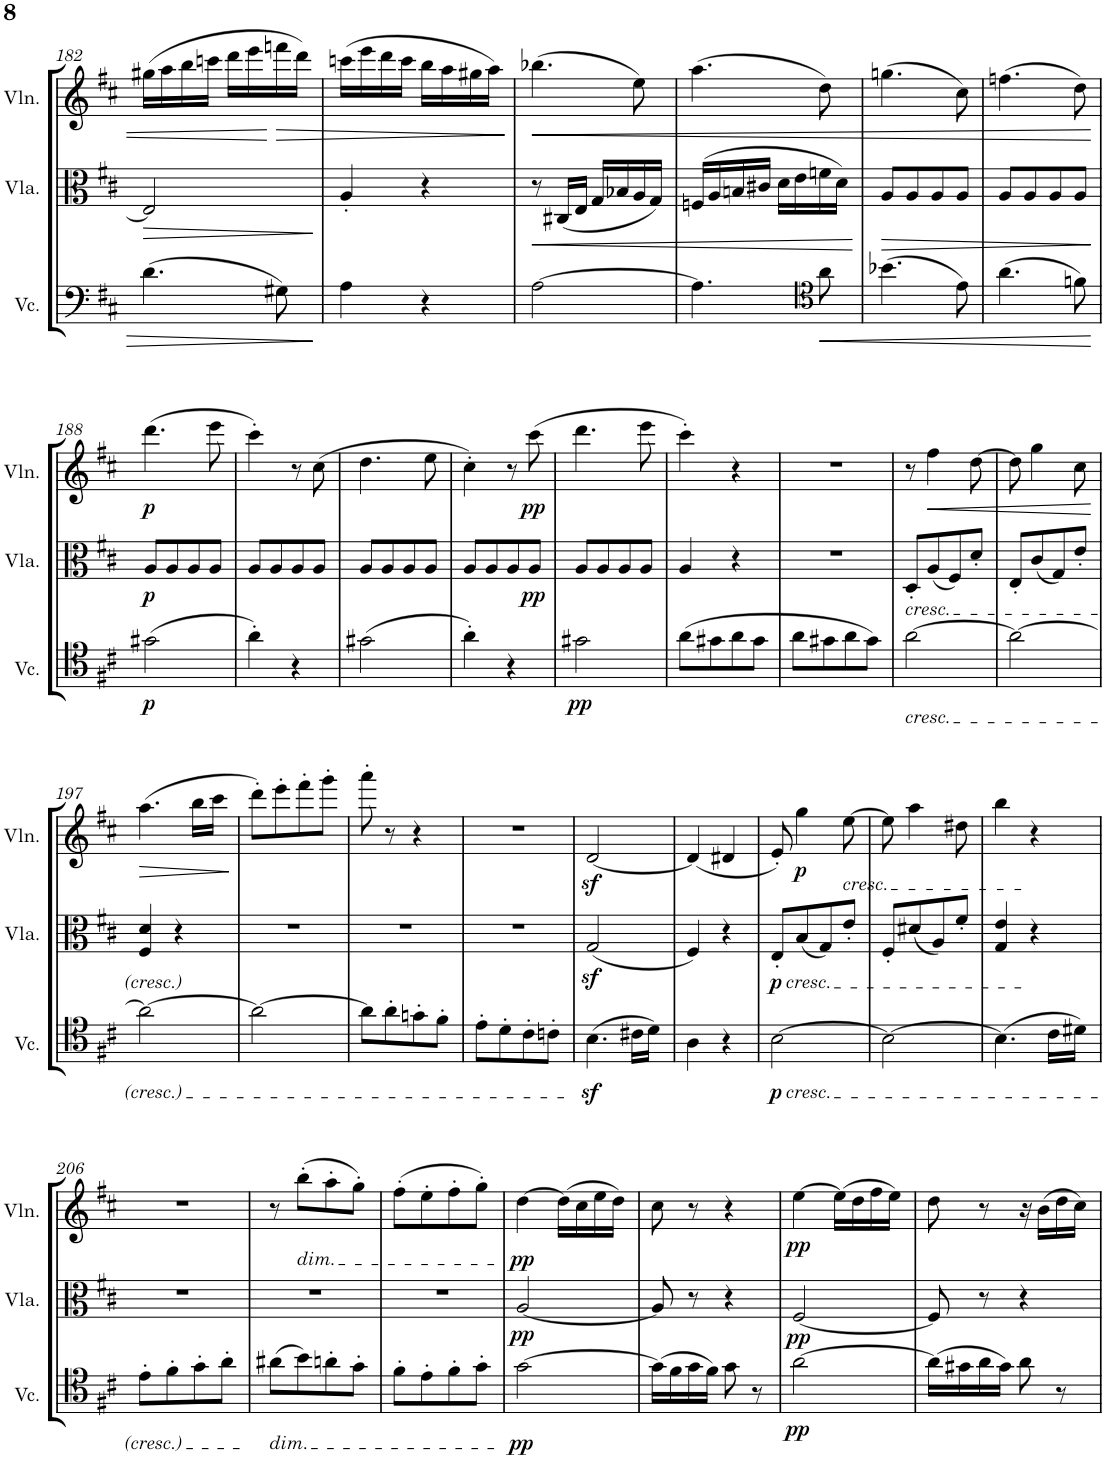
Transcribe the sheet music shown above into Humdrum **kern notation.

**kern	**dynam	**kern	**dynam	**kern	**dynam
*part3	*part3	*part2	*part2	*part1	*part1
*staff3	*staff3	*staff2	*staff2	*staff1	*staff1
*I"Violoncello	*	*I"Viola	*	*I"Violin	*
*I'Vc.	*	*I'Vla.	*	*I'Vln.	*
!!LO:PB:g=z
*clefF4	*	*clefC3	*	*clefG2	*
*k[f#c#]	*	*k[f#c#]	*	*k[f#c#]	*
*M2/4	*	*M2/4	*	*M2/4	*
=182	=182	=182	=182	=182	=182
!	!	!	!LO:HP:b	!	!
(4.d\	.	2E/]	>	(16gg#X\LL	.
.	.	.	.	16aa\	.
.	.	.	.	16bb\	.
.	.	.	.	16cccn\JJ	.
.	.	.	.	16ddd\LL	.
.	.	.	.	16eee\	.
!	!	!	!	!	!LO:HP:b
8G#X\)	.	.	.	16fffn\	>
.	.	.	.	16ddd\JJ)	.
.	.	.	]	.	.
=183	=183	=183	=183	=183	=183
4A\	.	4A'/	.	(16cccn\LL	.
.	.	.	.	16eee\	.
.	.	.	.	16ddd\	.
.	.	.	.	16ccc\JJ	.
4r	.	4r	.	16bb\LL	.
.	.	.	.	16aa\	.
.	.	.	.	16gg#X\	.
.	.	.	.	16aa\JJ)	.
.	.	.	.	.	]
=184	=184	=184	=184	=184	=184
!	!	!	!LO:HP:b	!	!LO:HP:b
[2A\	.	8r	<	(4.bb-X\	<
.	.	(16C#X/LL	.	.	.
.	.	16E/JJ	.	.	.
.	.	16G/LL	.	.	.
.	.	16B-X/	.	.	.
.	.	16A/	.	8ee\)	.
.	.	16G/JJ)	.	.	.
=185	=185	=185	=185	=185	=185
4.A\]	.	(16Fn/LL	.	(4.aa\	.
.	.	16A/	.	.	.
.	.	16Bn/	.	.	.
.	.	16c#X/JJ	.	.	.
.	.	16d\LL	.	.	.
.	.	16e\	.	.	.
*clefC4	*	*	*	*	*
!	!LO:HP:b	!	!	!	!
8a\	<	16fn\	.	8dd\)	.
.	.	16d\JJ)	.	.	.
.	.	.	[	.	.
=186	=186	=186	=186	=186	=186
!	!	!	!LO:HP:b	!	!
(4.b-X\	.	8A/L	>	(4.ggn\	.
.	.	8A/	.	.	.
.	.	8A/	.	.	.
8e\)	.	8A/J	.	8cc#\)	.
=187	=187	=187	=187	=187	=187
(4.a\	.	8A/L	.	(4.ffn\	.
.	.	8A/	.	.	.
.	.	8A/	.	.	.
8fn\)	.	8A/J	.	8dd\)	.
.	[	.	]	.	[
!!LO:LB:g=z
=188	=188	=188	=188	=188	=188
!	!LO:DY:b	!	!LO:DY:b	!	!LO:DY:b
(2g#X\	p	8A/L	p	(4.ddd\	p
.	.	8A/	.	.	.
.	.	8A/	.	.	.
.	.	8A/J	.	8eee\	.
=189	=189	=189	=189	=189	=189
4a'\)	.	8A/L	.	4ccc#'\)	.
.	.	8A/	.	.	.
4r	.	8A/	.	8r	.
.	.	8A/J	.	(8cc#\	.
=190	=190	=190	=190	=190	=190
(2g#X\	.	8A/L	.	4.dd\	.
.	.	8A/	.	.	.
.	.	8A/	.	.	.
.	.	8A/J	.	8ee\	.
=191	=191	=191	=191	=191	=191
4a'\)	.	8A/L	.	4cc#'\)	.
.	.	8A/	.	.	.
4r	.	8A/	.	8r	.
!	!	!	!LO:DY:b	!	!LO:DY:b
.	.	8A/J	pp	(8ccc#\	pp
=192	=192	=192	=192	=192	=192
!	!LO:DY:b	!	!	!	!
2g#X\	pp	8A/L	.	4.ddd\	.
.	.	8A/	.	.	.
.	.	8A/	.	.	.
.	.	8A/J	.	8eee\	.
=193	=193	=193	=193	=193	=193
(8a\L	.	4A/	.	4ccc#'\)	.
8g#X\	.	.	.	.	.
8a\	.	4r	.	4r	.
8g#\J	.	.	.	.	.
=194	=194	=194	=194	=194	=194
8a\L	.	2r	.	2r	.
8g#X\	.	.	.	.	.
8a\	.	.	.	.	.
8g#\J)	.	.	.	.	.
=195	=195	=195	=195	=195	=195
!	!	!LO:TX:b:i:t=cresc.	!	!	!
!LO:TX:b:i:t=cresc.	!	!	!	!	!
[2a\	.	8D'/L	.	8r	.
!	!	!	!	!	!LO:HP:b
.	.	(8A/	.	4ff#\	<
.	.	8F#/)	.	.	.
.	.	8d'/J	.	[8dd\	.
=196	=196	=196	=196	=196	=196
2a\_	.	8E'/L	.	8dd\]	.
.	.	(8c#/	.	4gg\	.
.	.	8G/)	.	.	.
.	.	8e'/J	.	8cc#\	.
.	.	.	.	.	[
!!LO:LB:g=z
=197	=197	=197	=197	=197	=197
!	!	!	!	!	!LO:HP:b
2a\_	.	4F#/ 4d/	.	(4.aa\	>
.	.	4r	.	.	.
.	.	.	.	16bb\LL	.
.	.	.	.	16ccc#\JJ	.
.	.	.	.	.	]
=198	=198	=198	=198	=198	=198
2a\_	.	2r	.	8ddd'\L)	.
.	.	.	.	8eee'\	.
.	.	.	.	8fff#'\	.
.	.	.	.	8ggg'\J	.
=199	=199	=199	=199	=199	=199
8a\L]	.	2r	.	8aaa'\	.
8a'\	.	.	.	8r	.
8gn'\	.	.	.	4r	.
8f#'\J	.	.	.	.	.
=200	=200	=200	=200	=200	=200
8e'\L	.	2r	.	2r	.
8d'\	.	.	.	.	.
8c#'\	.	.	.	.	.
8cn'\J	.	.	.	.	.
=201	=201	=201	=201	=201	=201
(4.Bz<\	.	(2Gz</	.	[2dz</	.
16c#X\LL	.	.	.	.	.
16d\JJ)	.	.	.	.	.
=202	=202	=202	=202	=202	=202
4A\	.	4F#/)	.	(4d/]	.
4r	.	4r	.	4d#X/	.
=203	=203	=203	=203	=203	=203
!	!	!LO:TX:b:i:t=cresc.	!	!	!
!LO:TX:b:i:t=cresc.	!	!	!	!	!
!	!LO:DY:b	!	!LO:DY:b	!	!
[2B\	p	8E'/L	p	8e'/)	.
!	!	!	!	!	!LO:DY:b
.	.	(8B/	.	4gg\	p
.	.	8G/)	.	.	.
!	!	!	!	!LO:TX:b:i:t=cresc.	!
.	.	8e'/J	.	[8ee\	.
=204	=204	=204	=204	=204	=204
2B\_	.	8F#'/L	.	8ee\]	.
.	.	(8d#X/	.	4aa\	.
.	.	8A/)	.	.	.
.	.	8f#'/J	.	8dd#X\	.
=205	=205	=205	=205	=205	=205
(4.B\]	.	4G/ 4e/	.	4bb\	.
.	.	4r	.	4r	.
16c#\LL	.	.	.	.	.
16d#X\JJ)	.	.	.	.	.
!!LO:LB:g=z
=206	=206	=206	=206	=206	=206
8e'\L	.	2r	.	2r	.
8f#'\	.	.	.	.	.
8g'\	.	.	.	.	.
8a'\J	.	.	.	.	.
=207	=207	=207	=207	=207	=207
!LO:TX:b:i:t=dim.	!	!	!	!	!
(8a#X\L	.	2r	.	8r	.
!	!	!	!	!LO:TX:b:i:t=dim.	!
8b\)	.	.	.	(8bb'\L	.
8an'\	.	.	.	8aa'\	.
8g'\J	.	.	.	8gg'\J)	.
=208	=208	=208	=208	=208	=208
8f#'\L	.	2r	.	(8ff#'\L	.
8e'\	.	.	.	8ee'\	.
8f#'\	.	.	.	8ff#'\	.
8g'\J	.	.	.	8gg'\J)	.
=209	=209	=209	=209	=209	=209
!	!LO:DY:b	!	!LO:DY:b	!	!LO:DY:b
[2g\	pp	[2A/	pp	[4dd\	pp
.	.	.	.	(16dd\LL]	.
.	.	.	.	16cc#\	.
.	.	.	.	16ee\	.
.	.	.	.	16dd\JJ)	.
=210	=210	=210	=210	=210	=210
(16g\LL]	.	8A/]	.	8cc#\	.
16f#\	.	.	.	.	.
16g\	.	8r	.	8r	.
16f#\JJ)	.	.	.	.	.
8g\	.	4r	.	4r	.
8r	.	.	.	.	.
=211	=211	=211	=211	=211	=211
!	!LO:DY:b	!	!LO:DY:b	!	!LO:DY:b
[2a\	pp	[2F#/	pp	[4ee\	pp
.	.	.	.	(16ee\LL]	.
.	.	.	.	16dd\	.
.	.	.	.	16ff#\	.
.	.	.	.	16ee\JJ)	.
=212	=212	=212	=212	=212	=212
(16a\LL]	.	8F#/]	.	8dd\	.
16g#X\	.	.	.	.	.
16a\	.	8r	.	8r	.
16g#\JJ)	.	.	.	.	.
8a\	.	4r	.	16r	.
.	.	.	.	(16b\LL	.
8r	.	.	.	16dd\	.
.	.	.	.	16cc#\JJ)	.
=	=	=	=	=	=
*-	*-	*-	*-	*-	*-
